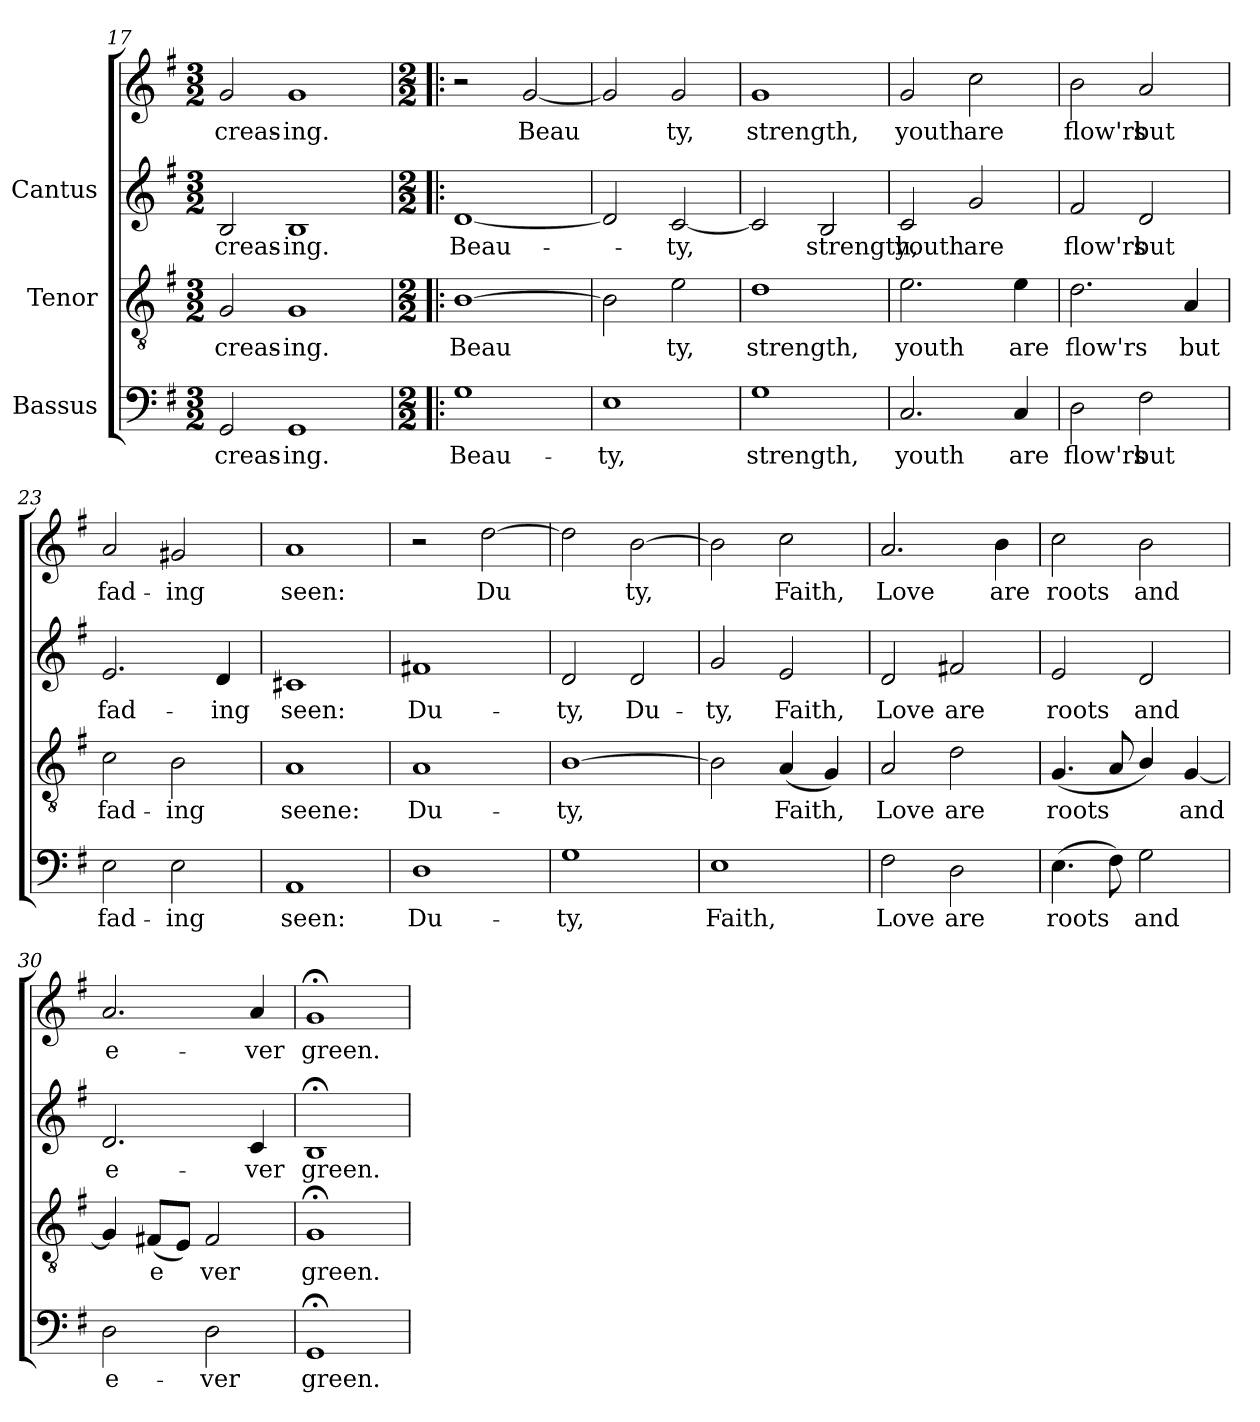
**kern	**text	**kern	**text	**kern	**text	**kern	**text
*part3	*part3	*part2	*part2	*part1	*part1	*part1	*part1
*staff4	*staff4	*staff3	*staff3	*staff2	*staff2	*staff1	*staff1
*I"Bassus	*	*I"Tenor	*	*I"Cantus	*	*	*
*clefF4	*	*clefGv2	*	*clefG2	*	*clefG2	*
*k[f#]	*	*k[f#]	*	*k[f#]	*	*k[f#]	*
*G:	*	*G:	*	*G:	*	*G:	*
*M3/2	*	*M3/2	*	*M3/2	*	*M3/2	*
=17	=17	=17	=17	=17	=17	=17	=17
!	!LO:LY:b:cj	!	!LO:LY:b:cj	!	!LO:LY:b:cj	!	!LO:LY:b:cj
2GG/	-creas-	2G/	-creas-	2B/	creas-	2g/	-creas-
!	!LO:LY:b:cj	!	!LO:LY:b:cj	!	!LO:LY:b:cj	!	!LO:LY:b:cj
1GG	-ing.	1G	-ing.	1B	-ing.	1g	-ing.
!!LO:LB:g=z
=18!|:	=18!|:	=18!|:	=18!|:	=18!|:	=18!|:	=18!|:	=18!|:
*M2/2	*	*M2/2	*	*M2/2	*	*M2/2	*
!	!LO:LY:b:cj	!	!LO:LY:b:cj	!	!LO:LY:b:cj	!	!
1G	Beau-	[>1B	Beau-	[<1d	-Beau-	2r	.
!	!	!	!	!	!	!	!LO:LY:b:cj
.	.	.	.	.	.	[<2g/	Beau-
=19	=19	=19	=19	=19	=19	=19	=19
!	!LO:LY:b:cj	!	!LO:LY:b:cj	!	!LO:LY:b:cj	!	!LO:LY:b:cj
1E	-ty,	2B\]	-	2d/]	.	2g/]	-
!	!	!	!LO:LY:b:cj	!	!LO:LY:b:cj	!	!LO:LY:b:cj
.	.	2e\	ty,	[<2c/	ty,	2g/	ty,
=20	=20	=20	=20	=20	=20	=20	=20
!	!LO:LY:b:cj	!	!LO:LY:b:cj	!	!LO:LY:b:cj	!	!LO:LY:b:cj
1G	strength,	1d	strength,	2c/]	.	1g	strength,
!	!	!	!	!	!LO:LY:b:cj	!	!
.	.	.	.	2B/	strength,	.	.
=21	=21	=21	=21	=21	=21	=21	=21
!	!LO:LY:b:cj	!	!LO:LY:b:cj	!	!LO:LY:b:cj	!	!LO:LY:b:cj
2.C/	youth	2.e\	youth	2c/	youth	2g/	youth
!	!	!	!	!	!LO:LY:b:cj	!	!LO:LY:b:cj
.	.	.	.	2g/	are	2cc\	are
!	!LO:LY:b:cj	!	!LO:LY:b:cj	!	!	!	!
4C/	are	4e\	are	.	.	.	.
=22	=22	=22	=22	=22	=22	=22	=22
!	!LO:LY:b:cj	!	!LO:LY:b:cj	!	!LO:LY:b:cj	!	!LO:LY:b:cj
2D\	flow'rs	2.d\	flow'rs	2f#/	flow'rs	2b\	flow'rs
!	!LO:LY:b:cj	!	!	!	!LO:LY:b:cj	!	!LO:LY:b:cj
2F#\	but	.	.	2d/	but	2a/	but
!	!	!	!LO:LY:b:cj	!	!	!	!
.	.	4A/	but	.	.	.	.
=23	=23	=23	=23	=23	=23	=23	=23
!	!LO:LY:b:cj	!	!LO:LY:b:cj	!	!LO:LY:b:cj	!	!LO:LY:b:cj
2E\	fad-	2c\	fad-	2.e/	fad-	2a/	fad-
!	!LO:LY:b:cj	!	!LO:LY:b:cj	!	!	!	!LO:LY:b:cj
2E\	-ing	2B\	-ing	.	.	2g#X/	-ing
!	!	!	!	!	!LO:LY:b:cj	!	!
.	.	.	.	4d/	-ing	.	.
=24	=24	=24	=24	=24	=24	=24	=24
!	!LO:LY:b:cj	!	!LO:LY:b:cj	!	!LO:LY:b:cj	!	!LO:LY:b:cj
1AA	seen:	1A	seene:	1c#X	seen:	1a	seen:
!!LO:PB:g=z
=25	=25	=25	=25	=25	=25	=25	=25
!	!LO:LY:b:cj	!	!LO:LY:b:cj	!	!LO:LY:b:cj	!	!
1D	Du-	1A	Du-	1f#X	-Du-	2r	.
!	!	!	!	!	!	!	!LO:LY:b:cj
.	.	.	.	.	.	[>2dd\	Du-
=26	=26	=26	=26	=26	=26	=26	=26
!	!LO:LY:b:cj	!	!LO:LY:b:cj	!	!LO:LY:b:cj	!	!LO:LY:b:cj
1G	-ty,	[>1B	-ty,	2d/	ty,	2dd\]	-
!	!	!	!	!	!LO:LY:b:cj	!	!LO:LY:b:cj
.	.	.	.	2d/	Du-	[>2b\	ty,
=27	=27	=27	=27	=27	=27	=27	=27
!	!LO:LY:b:cj	!	!LO:LY:b:cj	!	!LO:LY:b:cj	!	!LO:LY:b:cj
1E	Faith,	2B\]	.	2g/	ty,	2b\]	-
!	!	!	!LO:LY:b:cj	!	!LO:LY:b:cj	!	!LO:LY:b:cj
.	.	(<4A/	Faith,	2e/	Faith,	2cc\	Faith,
!	!	!	!LO:LY:b:cj	!	!	!	!
.	.	4G/)	.	.	.	.	.
=28	=28	=28	=28	=28	=28	=28	=28
!	!LO:LY:b:cj	!	!LO:LY:b:cj	!	!LO:LY:b:cj	!	!LO:LY:b:cj
2F#\	Love	2A/	Love	2d/	Love	2.a/	Love
!	!LO:LY:b:cj	!	!LO:LY:b:cj	!	!LO:LY:b:cj	!	!
2D\	are	2d\	are	2f#X/	are	.	.
!	!	!	!	!	!	!	!LO:LY:b:cj
.	.	.	.	.	.	4b\	are
=29	=29	=29	=29	=29	=29	=29	=29
!	!LO:LY:b:cj	!	!LO:LY:b:cj	!	!LO:LY:b:cj	!	!LO:LY:b:cj
(>4.E\	roots	(<4.G/	roots	2e/	roots	2cc\	roots
!	!LO:LY:b:cj	!	!LO:LY:b:cj	!	!	!	!
8F#\)	.	8A/	.	.	.	.	.
!	!LO:LY:b:cj	!	!LO:LY:b:cj	!	!LO:LY:b:cj	!	!LO:LY:b:cj
2G\	and	4B/)	.	2d/	and	2b\	and
!	!	!	!LO:LY:b:cj	!	!	!	!
.	.	[<4G/	and	.	.	.	.
=30	=30	=30	=30	=30	=30	=30	=30
!	!LO:LY:b:cj	!	!LO:LY:b:cj	!	!LO:LY:b:cj	!	!LO:LY:b:cj
2D\	e-	4G/]	.	2.d/	e-	2.a/	e-
!	!	!	!LO:LY:b:cj	!	!	!	!
.	.	(<8F#X/L	e-	.	.	.	.
!	!	!	!LO:LY:b:cj	!	!	!	!
.	.	8E/J)	-	.	.	.	.
!	!LO:LY:b:cj	!	!LO:LY:b:cj	!	!	!	!
2D\	-ver	2F#/	ver	.	.	.	.
!	!	!	!	!	!LO:LY:b:cj	!	!LO:LY:b:cj
.	.	.	.	4c/	-ver	4a/	-ver
=31	=31	=31	=31	=31	=31	=31	=31
!	!LO:LY:b:cj	!	!LO:LY:b:cj	!	!LO:LY:b:cj	!	!LO:LY:b:cj
1GG;<	green.	1G;<	green.	1B;<	green.	1g;<	green.
=	=	=	=	=	=	=	=
*-	*-	*-	*-	*-	*-	*-	*-
